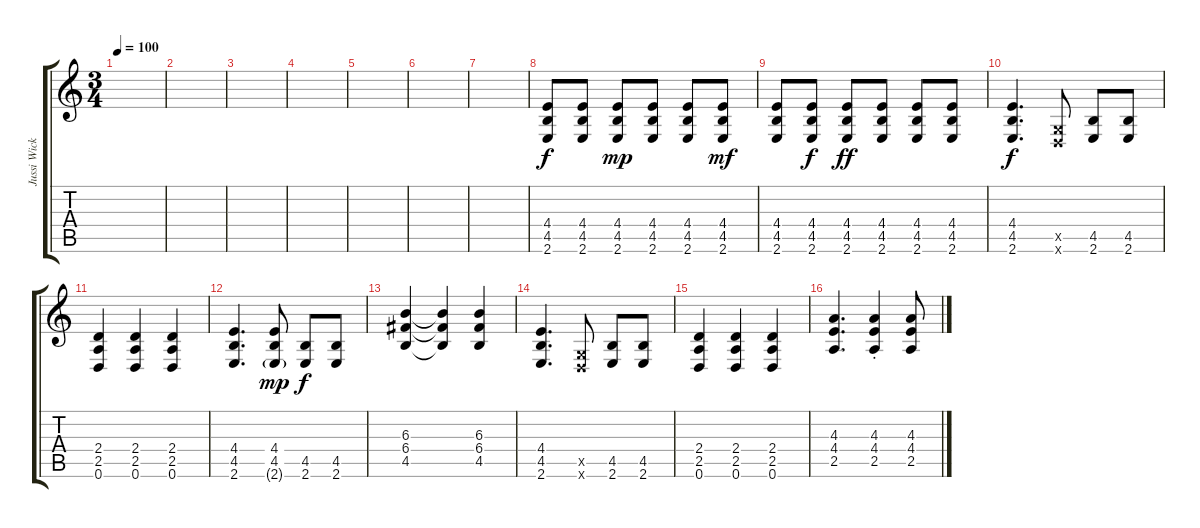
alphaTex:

\track ("Jussi Wickström" "Jussi Wick") {instrument distortionguitar}
\staff {score tabs}
\tuning (D4 A3 F3 C3 G2 D2) {hide}
\ts (3 4)
\tempo 100
\clef g2
\ks c
|
|
|
|
|
|
|
(4.4 4.5 2.6).8 (4.4 4.5 2.6).8 (4.4 4.5 2.6).8{dy mp} (4.4 4.5 2.6).8 (4.4 4.5 2.6).8 (4.4 4.5 2.6).8{dy mf} |
(4.4 4.5 2.6).8 (4.4 4.5 2.6).8{dy f} (4.4 4.5 2.6).8{dy ff} (4.4 4.5 2.6).8 (4.4 4.5 2.6).8 (4.4 4.5 2.6).8 |
(4.4 4.5 2.6).4{d dy f} (0.5{x} 0.6{x}).8 (4.5 2.6).8 (4.5 2.6).8 |
(2.4 2.5 0.6).4 (2.4 2.5 0.6).4 (2.4 2.5 0.6).4 |
(4.4 4.5 2.6).4{d} (4.4 4.5 2.6{g}).8{dy mp} (4.5 2.6).8{dy f} (4.5 2.6).8 |
(6.3 6.4 4.5).4 (6.3{t} 6.4{t} 4.5{t}).4 (6.3 6.4 4.5).4 |
(4.4 4.5 2.6).4{d} (0.5{x} 0.6{x}).8 (4.5 2.6).8 (4.5 2.6).8 |
(2.4 2.5 0.6).4 (2.4 2.5 0.6).4 (2.4 2.5 0.6).4 |
(4.3 4.4 2.5).4{d} (4.3{st} 4.4{st} 2.5{st}).4 (4.3 4.4 2.5).8
